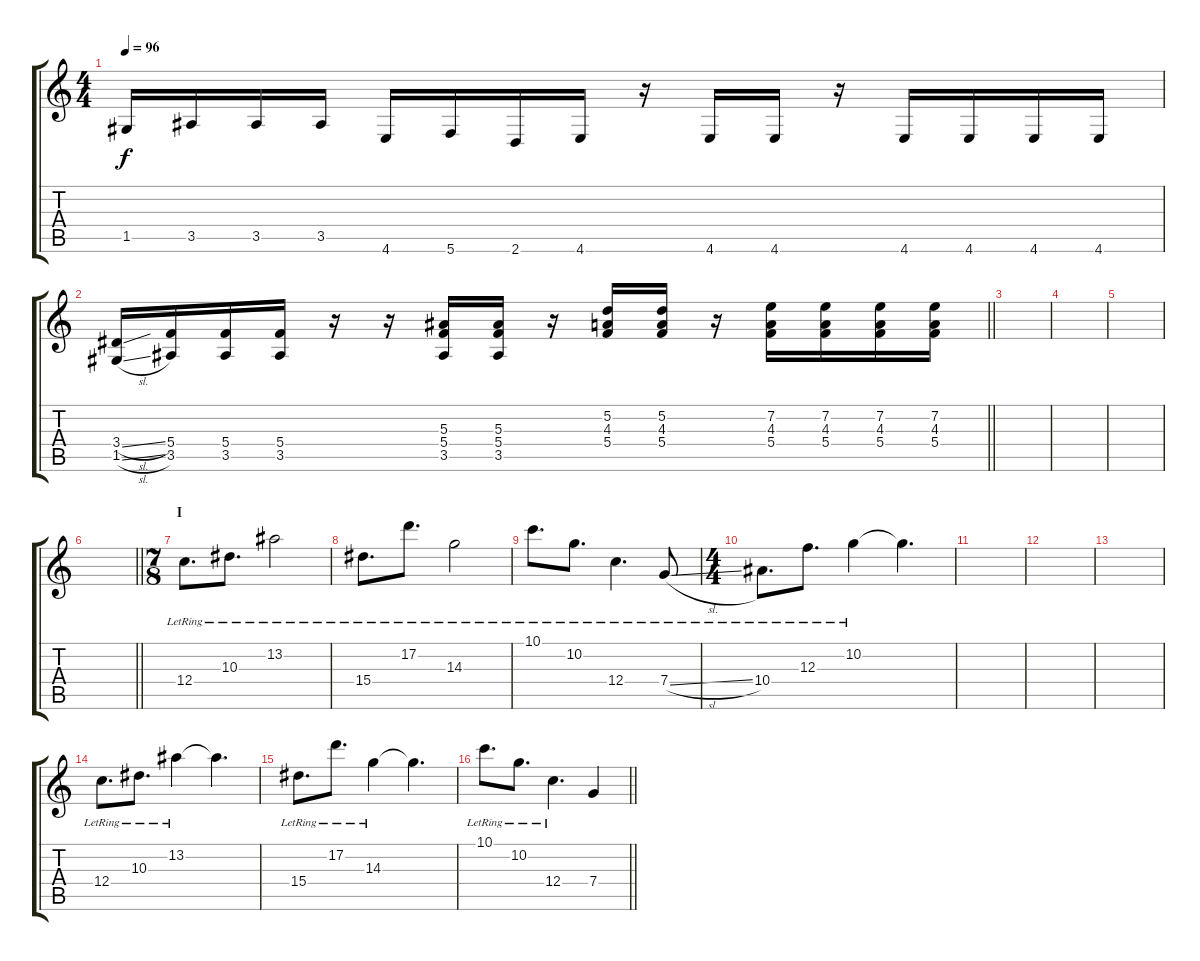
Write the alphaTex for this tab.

\track "" {instrument overdrivenguitar}
\staff {score tabs}
\tuning (D4 A3 F3 C3 G2 C2) {hide}
\ts (4 4)
\tempo 96
\clef g2
\ks c
1.5.16{dy f} 3.5.16 3.5.16 3.5.16 4.6.16 5.6.16 2.6.16 4.6.16 r.16 4.6.16 4.6.16 r.16 4.6.16 4.6.16 4.6.16 4.6.16 |
\barLineRight lightlight
(3.4{sl} 1.5{sl}).16 (5.4 3.5).16 (5.4 3.5).16 (5.4 3.5).16 r.16 r.16 (5.3 5.4 3.5).16 (5.3 5.4 3.5).16 r.16 (5.2 4.3 5.4).16 (5.2 4.3 5.4).16 r.16 (7.2 4.3 5.4).16 (7.2 4.3 5.4).16 (7.2 4.3 5.4).16 (7.2 4.3 5.4).16 |
|
|
|
\barLineRight lightlight
|
\ts (7 8)
\section ("" "I")
12.4{lr}.8{d} 10.3{lr}.8{d} 13.2{lr}.2 |
15.4{lr}.8{d} 17.2{lr}.8{d} 14.3{lr}.2 |
10.1{lr}.8{d} 10.2{lr}.8{d} 12.4{lr}.4{d} 7.4{sl lr}.8 |
\ts (4 4)
10.4{lr}.8{d} 12.3{lr}.8{d} 10.2{lr}.4 10.2{t}.4{d} |
|
|
|
12.4{lr}.8{d} 10.3{lr}.8{d} 13.2{lr}.4 13.2{t}.4{d} |
15.4{lr}.8{d} 17.2{lr}.8{d} 14.3{lr}.4 14.3{t}.4{d} |
\barLineRight lightlight
10.1{lr}.8{d} 10.2{lr}.8{d} 12.4{lr}.4{d} 7.4{sl}.4{instrument overdrivenguitar}
